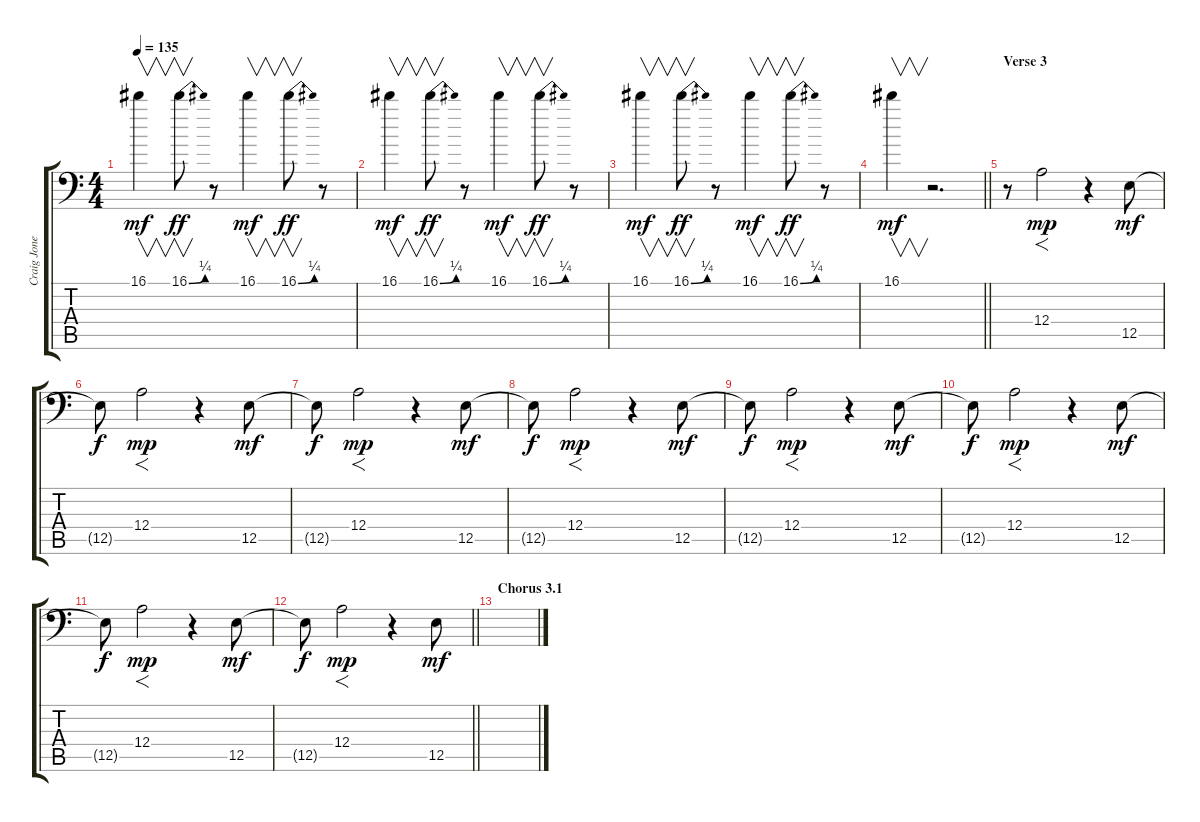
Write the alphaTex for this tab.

\track ("Craig Jones" "Craig Jone") {instrument flute}
\staff {score tabs}
\tuning (B4 Gb3 D3 A2 E2 A0) {hide}
\ts (4 4)
\tempo 135
\clef f4
\ks c
16.1.4{v dy mf} 16.1{be (bend 0 0 60 1)}.8{v dy ff} r.8 16.1.4{v dy mf} 16.1{be (bend 0 0 60 1)}.8{v dy ff} r.8 |
16.1.4{v dy mf} 16.1{be (bend 0 0 60 1)}.8{v dy ff} r.8 16.1.4{v dy mf} 16.1{be (bend 0 0 60 1)}.8{v dy ff} r.8 |
16.1.4{v dy mf} 16.1{be (bend 0 0 60 1)}.8{v dy ff} r.8 16.1.4{v dy mf} 16.1{be (bend 0 0 60 1)}.8{v dy ff} r.8 |
\barLineRight lightlight
16.1.4{v dy mf} r.2{d} |
\section ("" "Verse 3")
r.8 12.4.2{f dy mp instrument applause} r.4 12.5.8{dy mf} |
12.5{t}.8{dy f} 12.4.2{f dy mp} r.4 12.5.8{dy mf} |
12.5{t}.8{dy f} 12.4.2{f dy mp} r.4 12.5.8{dy mf} |
12.5{t}.8{dy f} 12.4.2{f dy mp} r.4 12.5.8{dy mf} |
12.5{t}.8{dy f} 12.4.2{f dy mp} r.4 12.5.8{dy mf} |
12.5{t}.8{dy f} 12.4.2{f dy mp} r.4 12.5.8{dy mf} |
12.5{t}.8{dy f} 12.4.2{f dy mp} r.4 12.5.8{dy mf} |
\barLineRight lightlight
12.5{t}.8{dy f} 12.4.2{f dy mp} r.4 12.5.8{dy mf} |
\section ("" "Chorus 3.1")
